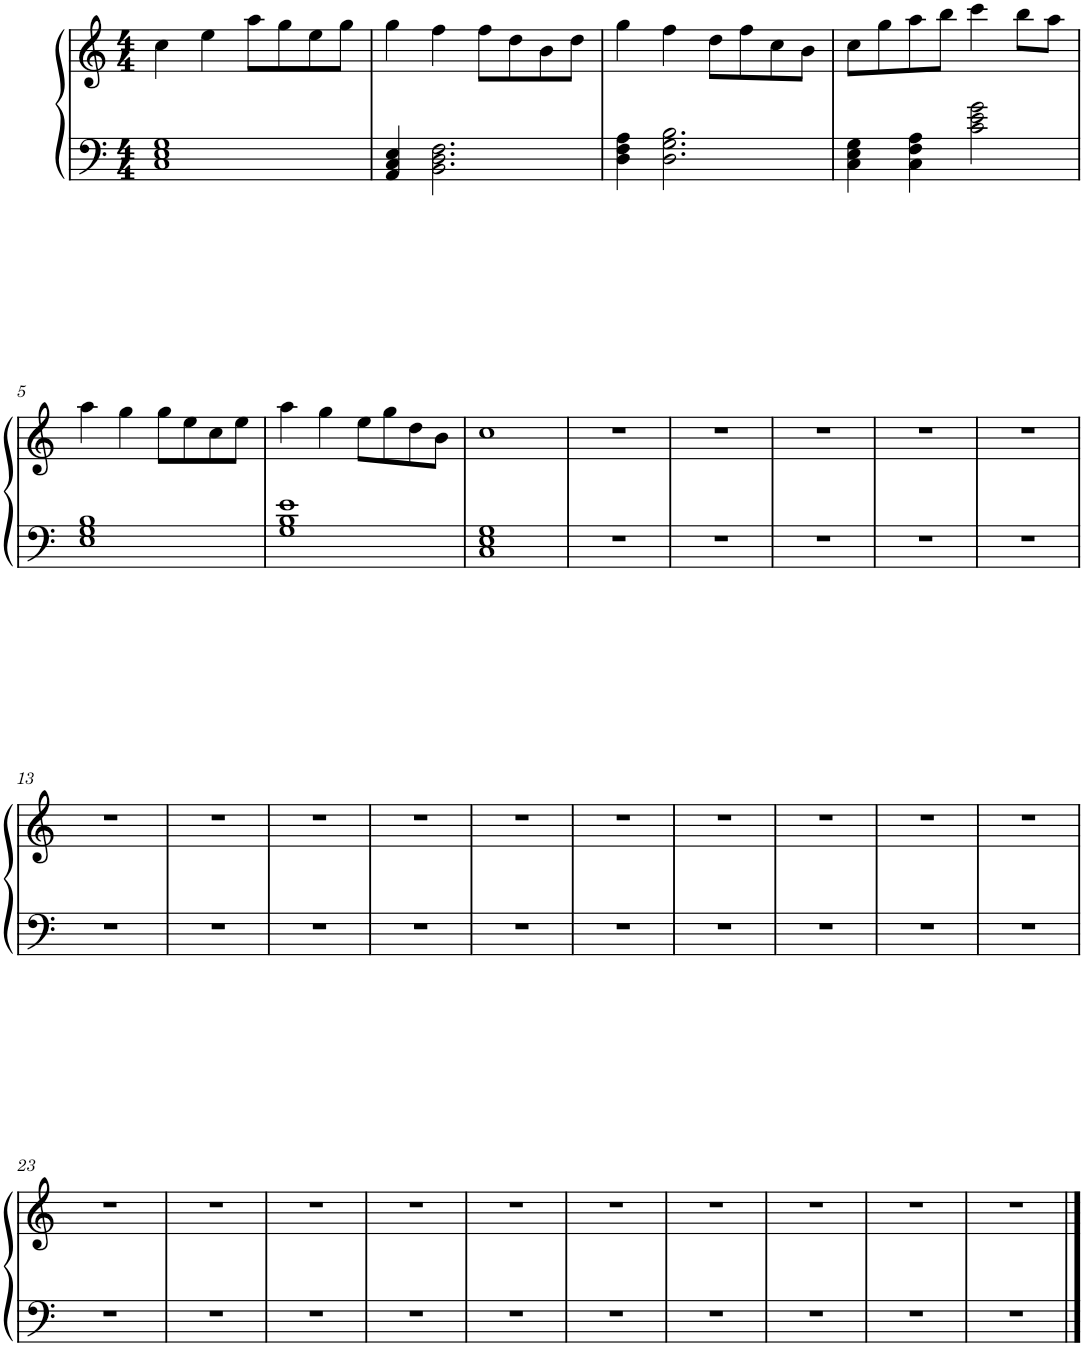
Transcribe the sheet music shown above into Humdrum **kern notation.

**kern	**kern
*part1	*part1
*staff2	*staff1
*I"Piano	*
*I'Pno.	*
*clefF4	*clefG2
*k[]	*k[]
*M4/4	*M4/4
=1	=1
1C 1E 1G	4cc\
.	4ee\
.	8aa\L
.	8gg\
.	8ee\
.	8gg\J
=2	=2
4AA/ 4C/ 4E/	4gg\
2.BB\ 2.D\ 2.F\	4ff\
.	8ff\L
.	8dd\
.	8b\
.	8dd\J
=3	=3
4D\ 4F\ 4A\	4gg\
2.D\ 2.G\ 2.B\	4ff\
.	8dd\L
.	8ff\
.	8cc\
.	8b\J
=4	=4
4C\ 4E\ 4G\	8cc\L
.	8gg\
4C\ 4F\ 4A\	8aa\
.	8bb\J
2c\ 2e\ 2g\	4ccc\
.	8bb\L
.	8aa\J
!!LO:LB:g=z
=5	=5
1E 1G 1B	4aa\
.	4gg\
.	8gg\L
.	8ee\
.	8cc\
.	8ee\J
=6	=6
1G 1B 1e	4aa\
.	4gg\
.	8ee\L
.	8gg\
.	8dd\
.	8b\J
=7	=7
1C 1E 1G	1cc
=8	=8
1r	1r
=9	=9
1r	1r
=10	=10
1r	1r
=11	=11
1r	1r
=12	=12
1r	1r
!!LO:LB:g=z
=13	=13
1r	1r
=14	=14
1r	1r
=15	=15
1r	1r
=16	=16
1r	1r
=17	=17
1r	1r
=18	=18
1r	1r
=19	=19
1r	1r
=20	=20
1r	1r
=21	=21
1r	1r
=22	=22
1r	1r
!!LO:LB:g=z
=23	=23
1r	1r
=24	=24
1r	1r
=25	=25
1r	1r
=26	=26
1r	1r
=27	=27
1r	1r
=28	=28
1r	1r
=29	=29
1r	1r
=30	=30
1r	1r
=31	=31
1r	1r
=32	=32
1r	1r
==	==
*-	*-
